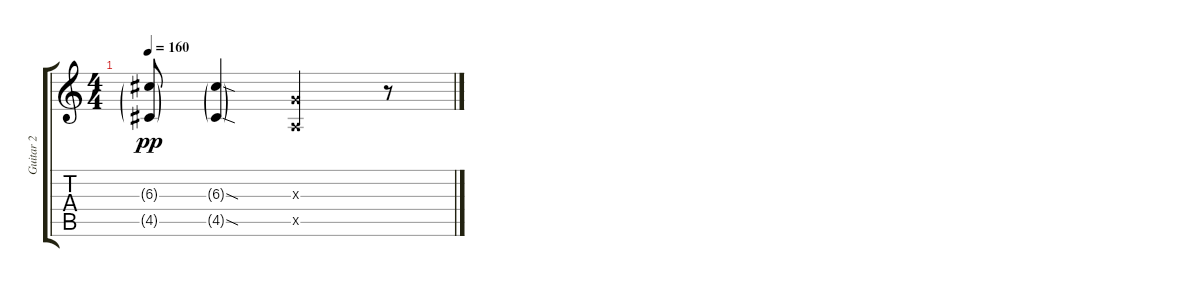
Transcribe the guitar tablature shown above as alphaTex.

\track ("Guitar 2" "Guitar 2") {instrument overdrivenguitar}
\staff {score tabs}
\tuning (E4 B3 G3 D3 A2 D2) {hide}
\ts (4 4)
\tempo 160
\clef g2
\ks c
(6.3{g} 4.5{g}).8{dy pp} (6.3{sod g} 4.5{sod g}).4 (0.3{x} 0.5{x}).2 r.8
